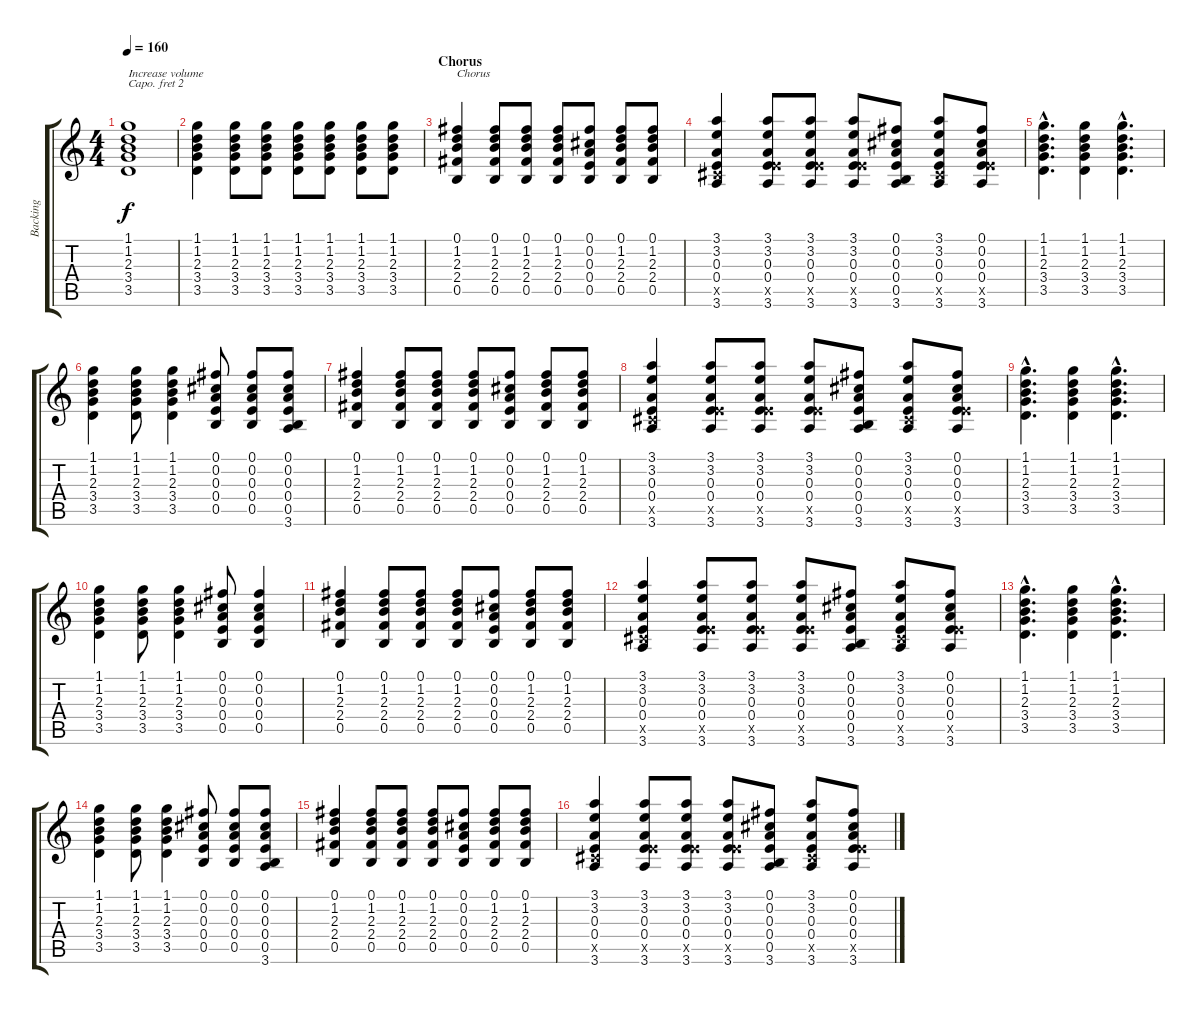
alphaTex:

\track ("Backing" "Backing") {instrument acousticguitarnylon}
\staff {score tabs}
\capo 2
\tuning (E4 B3 G3 D3 A2 E2) {hide}
\ts (4 4)
\tempo 160
\clef g2
\ks c
(1.1 1.2 2.3 3.4 3.5).1{txt "Increase volume" dy f} |
(1.1 1.2 2.3 3.4 3.5).4{volume 16} (1.1 1.2 2.3 3.4 3.5).8 (1.1 1.2 2.3 3.4 3.5).8 (1.1 1.2 2.3 3.4 3.5).8 (1.1 1.2 2.3 3.4 3.5).8 (1.1 1.2 2.3 3.4 3.5).8 (1.1 1.2 2.3 3.4 3.5).8 |
\section ("" "Chorus")
(0.1 1.2 2.3 2.4 0.5).4{txt "Chorus" volume 16} (0.1 1.2 2.3 2.4 0.5).8 (0.1 1.2 2.3 2.4 0.5).8 (0.1 1.2 2.3 2.4 0.5).8 (0.1 0.2 0.3 0.4 0.5).8 (0.1 1.2 2.3 2.4 0.5).8 (0.1 1.2 2.3 2.4 0.5).8 |
(3.1 3.2 0.3 0.4 2.5{x} 3.6).4 (3.1 3.2 0.3 0.4 5.5{x} 3.6).8 (3.1 3.2 0.3 0.4 5.5{x} 3.6).8 (3.1 3.2 0.3 0.4 5.5{x} 3.6).8 (0.1 0.2 0.3 0.4 0.5 3.6).8 (3.1 3.2 0.3 0.4 2.5{x} 3.6).8 (0.1 0.2 0.3 0.4 5.5{x} 3.6).8 |
(1.1{hac} 1.2{hac} 2.3{hac} 3.4{hac} 3.5{hac}).4{d} (1.1 1.2 2.3 3.4 3.5).4 (1.1{hac} 1.2{hac} 2.3{hac} 3.4{hac} 3.5{hac}).4{d} |
(1.1 1.2 2.3 3.4 3.5).4 (1.1 1.2 2.3 3.4 3.5).8 (1.1 1.2 2.3 3.4 3.5).4 (0.1 0.2 0.3 0.4 0.5).8 (0.1 0.2 0.3 0.4 0.5).8 (0.1 0.2 0.3 0.4 0.5 3.6).8 |
(0.1 1.2 2.3 2.4 0.5).4 (0.1 1.2 2.3 2.4 0.5).8 (0.1 1.2 2.3 2.4 0.5).8 (0.1 1.2 2.3 2.4 0.5).8 (0.1 0.2 0.3 0.4 0.5).8 (0.1 1.2 2.3 2.4 0.5).8 (0.1 1.2 2.3 2.4 0.5).8 |
(3.1 3.2 0.3 0.4 2.5{x} 3.6).4 (3.1 3.2 0.3 0.4 5.5{x} 3.6).8 (3.1 3.2 0.3 0.4 5.5{x} 3.6).8 (3.1 3.2 0.3 0.4 5.5{x} 3.6).8 (0.1 0.2 0.3 0.4 0.5 3.6).8 (3.1 3.2 0.3 0.4 2.5{x} 3.6).8 (0.1 0.2 0.3 0.4 5.5{x} 3.6).8 |
(1.1{hac} 1.2{hac} 2.3{hac} 3.4{hac} 3.5{hac}).4{d} (1.1 1.2 2.3 3.4 3.5).4 (1.1{hac} 1.2{hac} 2.3{hac} 3.4{hac} 3.5{hac}).4{d} |
(1.1 1.2 2.3 3.4 3.5).4 (1.1 1.2 2.3 3.4 3.5).8 (1.1 1.2 2.3 3.4 3.5).4 (0.1 0.2 0.3 0.4 0.5).8 (0.1 0.2 0.3 0.4 0.5).4 |
(0.1 1.2 2.3 2.4 0.5).4 (0.1 1.2 2.3 2.4 0.5).8 (0.1 1.2 2.3 2.4 0.5).8 (0.1 1.2 2.3 2.4 0.5).8 (0.1 0.2 0.3 0.4 0.5).8 (0.1 1.2 2.3 2.4 0.5).8 (0.1 1.2 2.3 2.4 0.5).8 |
(3.1 3.2 0.3 0.4 2.5{x} 3.6).4 (3.1 3.2 0.3 0.4 5.5{x} 3.6).8 (3.1 3.2 0.3 0.4 5.5{x} 3.6).8 (3.1 3.2 0.3 0.4 5.5{x} 3.6).8 (0.1 0.2 0.3 0.4 0.5 3.6).8 (3.1 3.2 0.3 0.4 2.5{x} 3.6).8 (0.1 0.2 0.3 0.4 5.5{x} 3.6).8 |
(1.1{hac} 1.2{hac} 2.3{hac} 3.4{hac} 3.5{hac}).4{d} (1.1 1.2 2.3 3.4 3.5).4 (1.1{hac} 1.2{hac} 2.3{hac} 3.4{hac} 3.5{hac}).4{d} |
(1.1 1.2 2.3 3.4 3.5).4 (1.1 1.2 2.3 3.4 3.5).8 (1.1 1.2 2.3 3.4 3.5).4 (0.1 0.2 0.3 0.4 0.5).8 (0.1 0.2 0.3 0.4 0.5).8 (0.1 0.2 0.3 0.4 0.5 3.6).8 |
(0.1 1.2 2.3 2.4 0.5).4 (0.1 1.2 2.3 2.4 0.5).8 (0.1 1.2 2.3 2.4 0.5).8 (0.1 1.2 2.3 2.4 0.5).8 (0.1 0.2 0.3 0.4 0.5).8 (0.1 1.2 2.3 2.4 0.5).8 (0.1 1.2 2.3 2.4 0.5).8 |
(3.1 3.2 0.3 0.4 2.5{x} 3.6).4 (3.1 3.2 0.3 0.4 5.5{x} 3.6).8 (3.1 3.2 0.3 0.4 5.5{x} 3.6).8 (3.1 3.2 0.3 0.4 5.5{x} 3.6).8 (0.1 0.2 0.3 0.4 0.5 3.6).8 (3.1 3.2 0.3 0.4 2.5{x} 3.6).8 (0.1 0.2 0.3 0.4 5.5{x} 3.6).8
